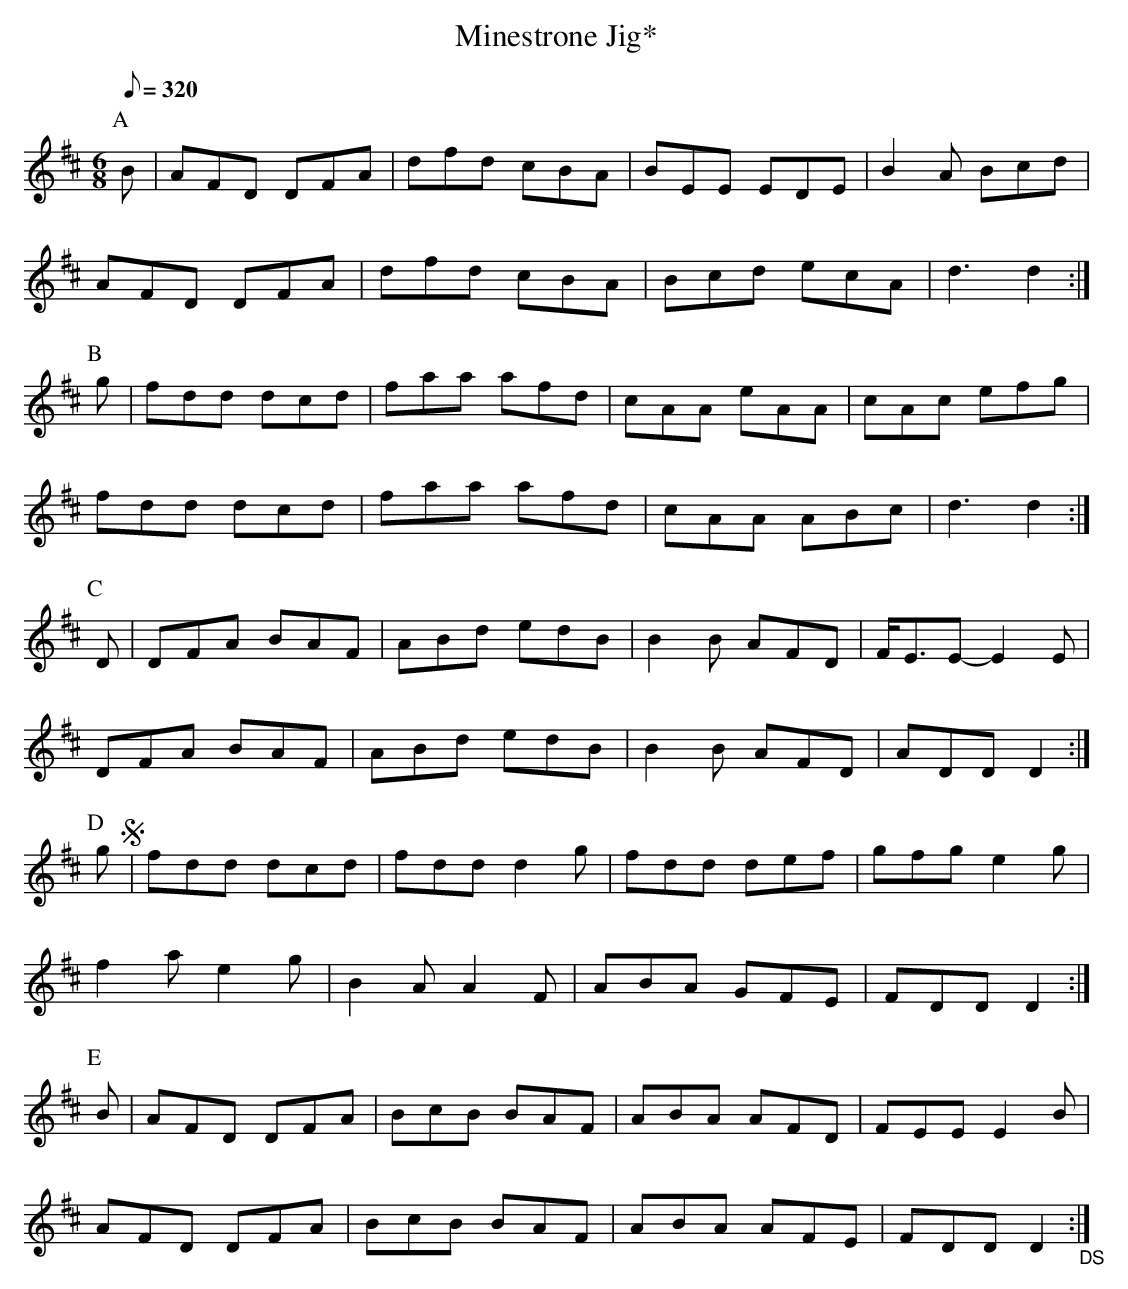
X:1
T:Minestrone Jig* % nf<bb
L:1/8
M:6/8
Q:320
K:D major
P:A
B|AFD DFA|dfd cBA|BEE EDE|B2A Bcd|
AFD DFA|dfd cBA|Bcd ecA|d3 d2:|
P:B
g|fdd dcd|faa afd|cAA eAA|cAc efg|
fdd dcd|faa afd|cAA ABc|d3d2:|
P:C
D|DFA BAF|ABd edB|B2B AFD|F<EE-E2E|
DFA BAF|ABd edB|B2B AFD|ADD D2:|
P:D
g !segno!|fdd dcd|fdd d2g|fdd def|gfg e2g|
f2a e2g|B2A A2F|ABA GFE|FDD D2:|
P:E
B|AFD DFA|BcB BAF|ABA AFD|FEE E2B|
AFD DFA|BcB BAF|ABA AFE|FDD D2 "_DS":|
